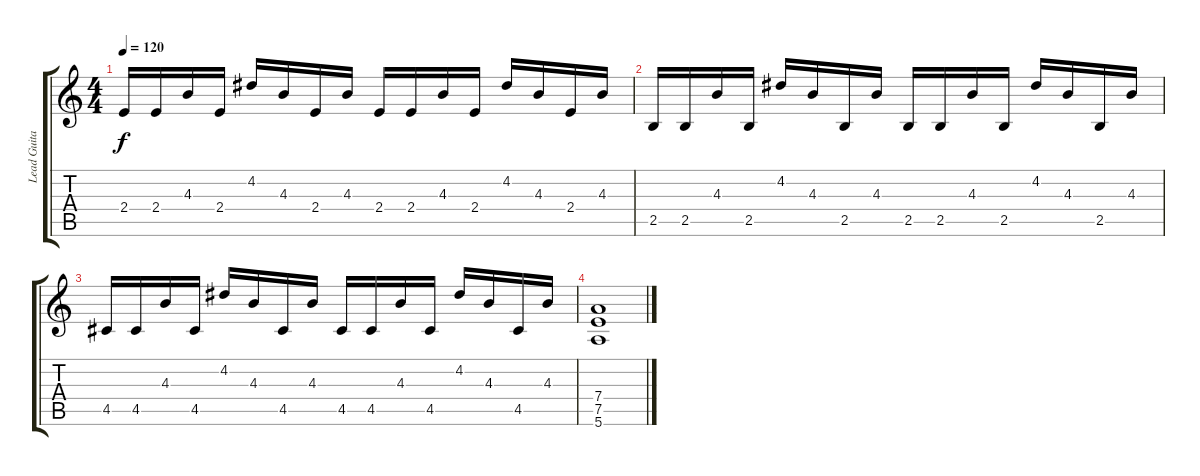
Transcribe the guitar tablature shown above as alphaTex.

\track ("Lead Guitar" "Lead Guita") {instrument overdrivenguitar}
\staff {score tabs}
\tuning (E4 B3 G3 D3 A2 E2) {hide}
\ts (4 4)
\tempo 120
\clef g2
\ks c
2.4.16{dy f} 2.4.16 4.3.16 2.4.16 4.2.16 4.3.16 2.4.16 4.3.16 2.4.16 2.4.16 4.3.16 2.4.16 4.2.16 4.3.16 2.4.16 4.3.16 |
2.5.16 2.5.16 4.3.16 2.5.16 4.2.16 4.3.16 2.5.16 4.3.16 2.5.16 2.5.16 4.3.16 2.5.16 4.2.16 4.3.16 2.5.16 4.3.16 |
4.5.16 4.5.16 4.3.16 4.5.16 4.2.16 4.3.16 4.5.16 4.3.16 4.5.16 4.5.16 4.3.16 4.5.16 4.2.16 4.3.16 4.5.16 4.3.16 |
(7.4 7.5 5.6).1
